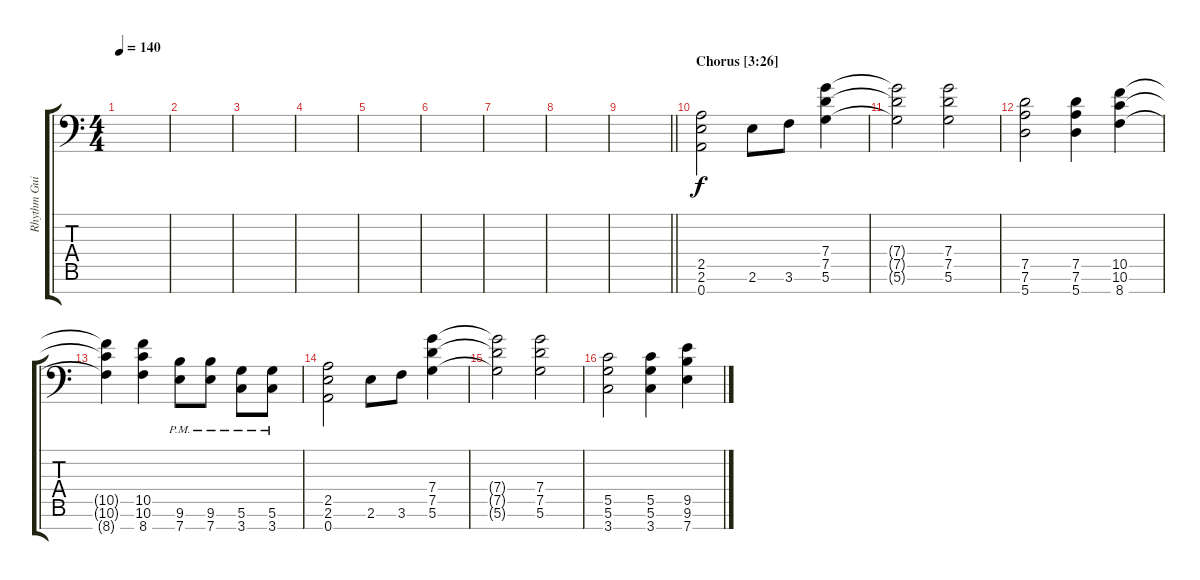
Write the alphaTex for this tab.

\track ("Rhythm Guitar" "Rhythm Gui") {instrument distortionguitar}
\staff {score tabs}
\tuning (D4 A3 F3 C3 G2 D2 A1) {hide}
\ts (4 4)
\tempo 140
\clef f4
\ks aminor
|
|
|
|
|
|
|
|
\barLineRight lightlight
|
\section ("" "Chorus [3:26]")
(2.5 2.6 0.7).2 2.6.8 3.6.8 (7.4 7.5 5.6).4 |
(7.4{t} 7.5{t} 5.6{t}).2 (7.4 7.5 5.6).2 |
(7.5 7.6 5.7).2 (7.5 7.6 5.7).4 (10.5 10.6 8.7).4 |
(10.5{t} 10.6{t} 8.7{t}).4 (10.5 10.6 8.7).4 (9.6{pm} 7.7{pm}).8 (9.6{pm} 7.7{pm}).8 (5.6{pm} 3.7{pm}).8 (5.6{pm} 3.7{pm}).8 |
(2.5 2.6 0.7).2 2.6.8 3.6.8 (7.4 7.5 5.6).4 |
(7.4{t} 7.5{t} 5.6{t}).2 (7.4 7.5 5.6).2 |
(5.5 5.6 3.7).2 (5.5 5.6 3.7).4 (9.5 9.6 7.7).4
